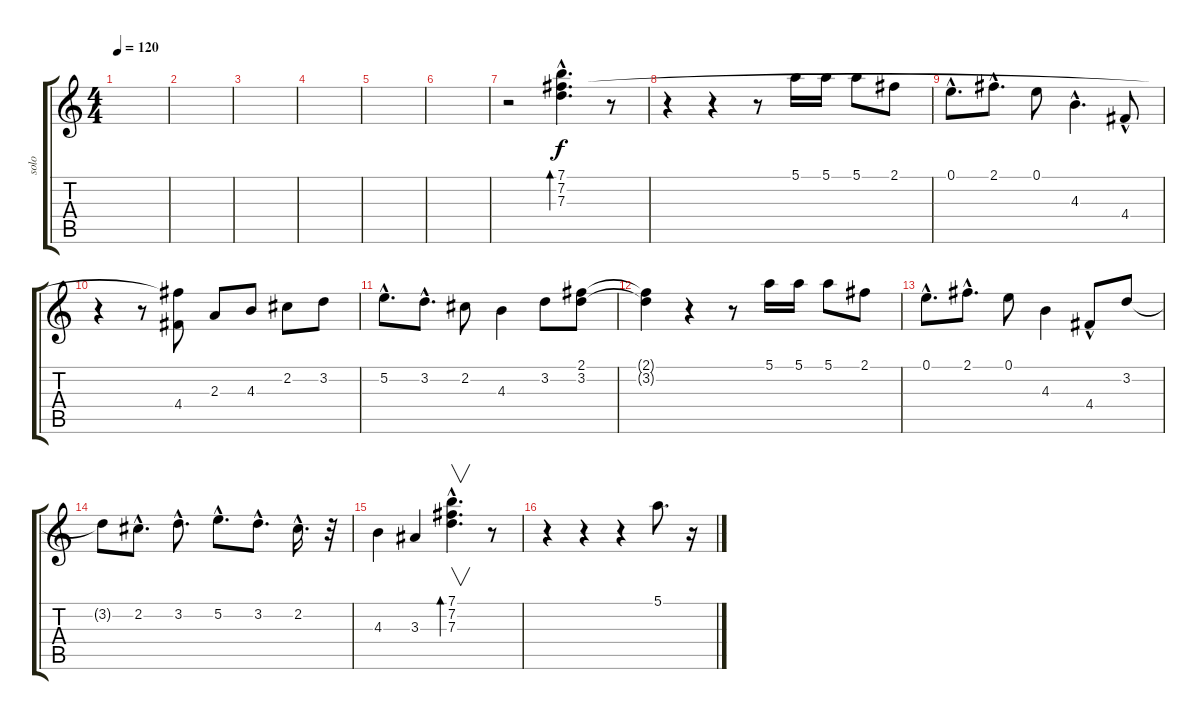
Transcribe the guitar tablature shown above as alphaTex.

\track ("solo" "solo") {instrument electricguitarclean}
\staff {score tabs}
\tuning (E4 B3 G3 D3 A2 E2) {hide}
\ts (4 4)
\tempo 120
\clef g2
\ks c
|
|
|
|
|
|
r.2 (7.1{hac} 7.2{hac} 7.3{hac}).4{d bd 240} r.8 |
r.4 r.4 r.8 5.1.16 5.1.16 5.1.8 2.1.8 |
0.1{hac}.8{d} 2.1{hac}.8{d} 0.1.8 4.3{hac}.4{d} 4.4{hac}.8 |
r.4 r.8 (7.2{t} 4.4).8 2.3.8 4.3.8 2.2.8 3.2.8 |
5.2{hac}.8{d} 3.2{hac}.8{d} 2.2.8 4.3.4 3.2.8 (2.1 3.2).8 |
(2.1{t} 3.2{t}).4 r.4 r.8 5.1.16 5.1.16 5.1.8 2.1.8 |
0.1{hac}.8{d} 2.1{hac}.8{d} 0.1.8 4.3.4 4.4{hac}.8 3.2.8 |
3.2{t}.8 2.2{hac}.8{d} 3.2{hac}.8{d} 5.2{hac}.8{d} 3.2{hac}.8{d} 2.2{hac}.16{d} r.32 |
4.3.4 3.3.4 (7.1{hac} 7.2{hac} 7.3{hac}).4{v d bd 240} r.8 |
r.4 r.4 r.4 5.1.8{d} r.16
